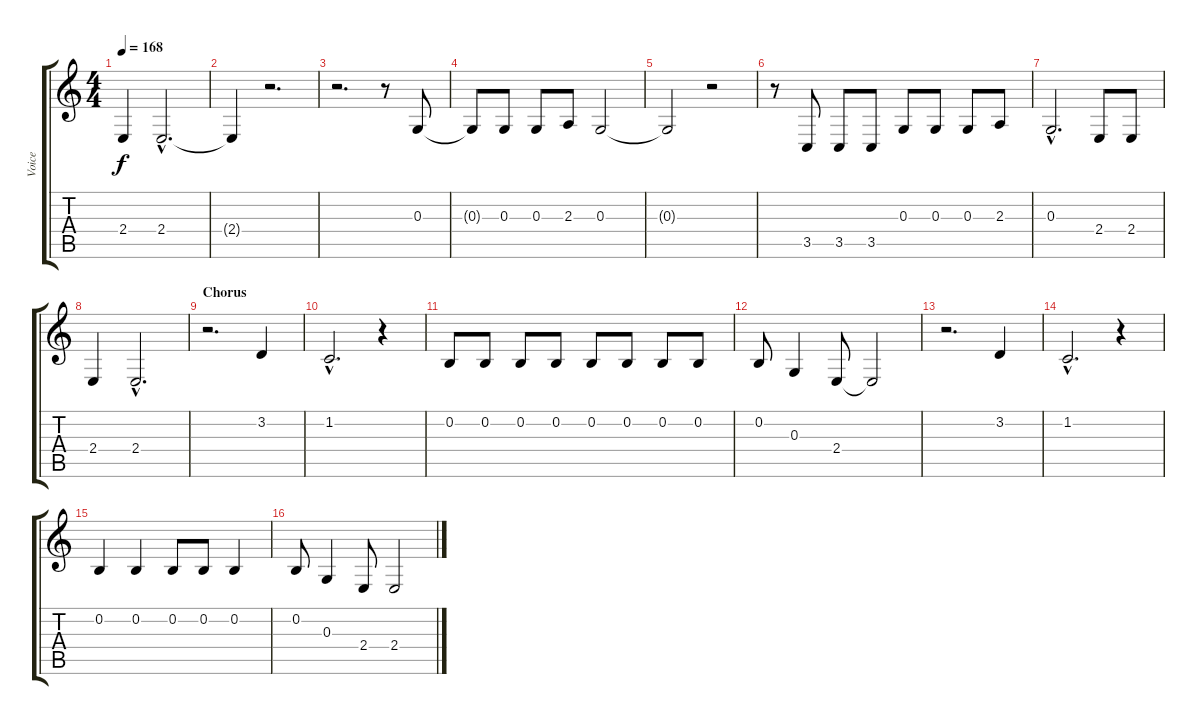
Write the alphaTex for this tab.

\track ("Voice" "Voice") {instrument clarinet}
\staff {score tabs}
\tuning (E4 B3 G3 D3 A2 E2) {hide}
\ts (4 4)
\tempo 168
\clef g2
\ks c
2.4{t}.4{dy f} 2.4{hac}.2{d} |
2.4{t}.4 r.2{d} |
r.2{d} r.8 0.3.8 |
0.3{t}.8 0.3.8 0.3.8 2.3.8 0.3.2 |
0.3{t}.2 r.2 |
r.8 3.5.8 3.5.8 3.5.8 0.3.8 0.3.8 0.3.8 2.3.8 |
0.3{hac}.2{d} 2.4.8 2.4.8 |
2.4.4 2.4{hac}.2{d} |
\section ("" "Chorus")
r.2{d} 3.2.4 |
1.2{hac}.2{d} r.4 |
0.2.8 0.2.8 0.2.8 0.2.8 0.2.8 0.2.8 0.2.8 0.2.8 |
0.2.8 0.3.4 2.4.8 2.4{t}.2 |
r.2{d} 3.2.4 |
1.2{hac}.2{d} r.4 |
0.2.4 0.2.4 0.2.8 0.2.8 0.2.4 |
0.2.8 0.3.4 2.4.8 2.4.2
